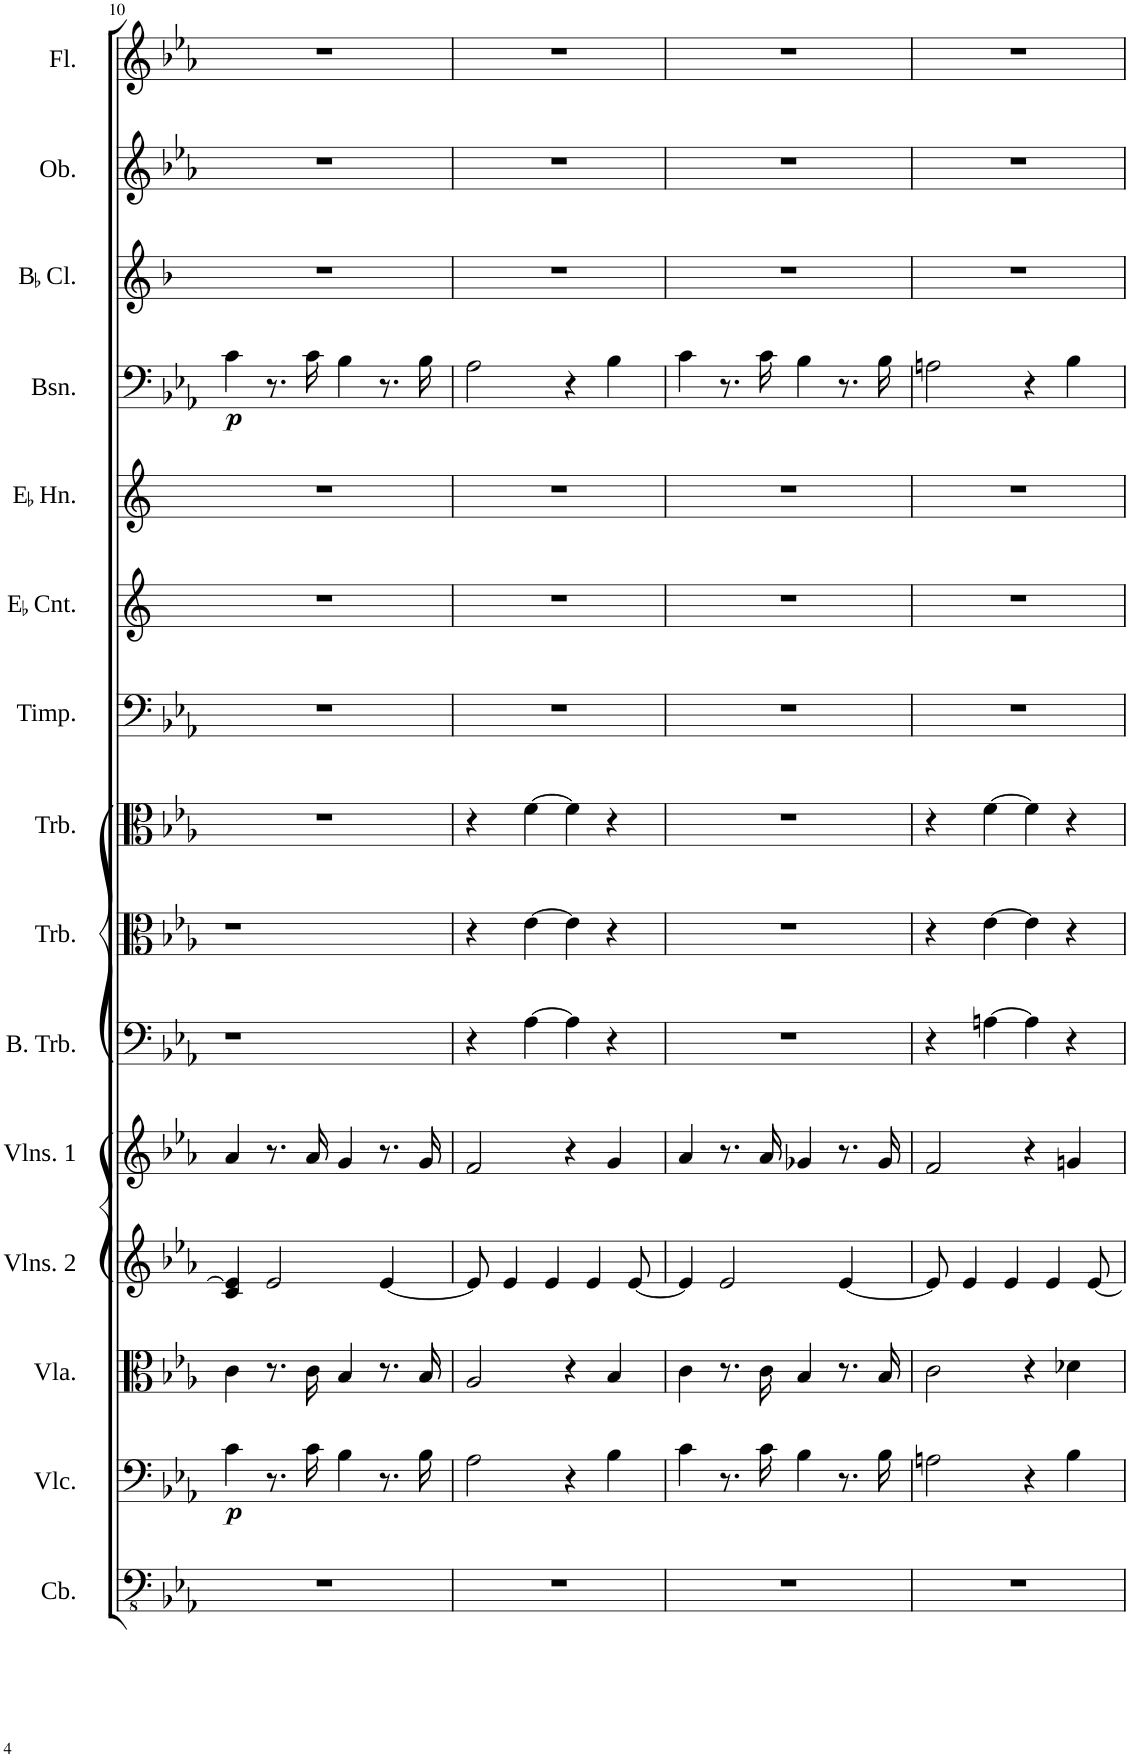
**kern	**kern	**dynam	**kern	**kern	**kern	**kern	**kern	**kern	**kern	**kern	**kern	**kern	**dynam	**kern	**kern	**kern
*part15	*part14	*part14	*part13	*part12	*part11	*part10	*part9	*part8	*part7	*part6	*part5	*part4	*part4	*part3	*part2	*part1
*staff15	*staff14	*staff14	*staff13	*staff12	*staff11	*staff10	*staff9	*staff8	*staff7	*staff6	*staff5	*staff4	*staff4	*staff3	*staff2	*staff1
*I"Double Bass	*I"Violoncello	*	*I"Viola	*I"Violins 2	*I"Violins 1	*I"Bass Trombone	*I"Trombone	*I"Trombone	*I"Timpani	*I"EaccidentalFlat Cornet	*I"EaccidentalFlat Horn	*I"Bassoon	*	*I"BaccidentalFlat Clarinet	*I"Oboe	*I"Flute
*	*I'Vlc.	*	*I'Vla.	*I'Vlns. 2	*I'Vlns. 1	*I'B. Trb.	*I'Trb.	*I'Trb.	*I'Timp.	*I'EaccidentalFlat Cnt.	*I'EaccidentalFlat Hn.	*I'Bsn.	*	*I'BaccidentalFlat Cl.	*I'Ob.	*I'Fl.
!!LO:PB:g=z
*clefFv4	*clefF4	*	*clefC3	*clefG2	*clefG2	*clefF4	*clefC3	*clefC3	*clefF4	*clefG2	*clefG2	*clefF4	*	*clefG2	*clefG2	*clefG2
*Trd7c12	*	*	*	*	*	*	*	*	*	*Trd-2c-3	*Trd5c9	*	*	*Trd1c2	*	*
*k[b-e-a-]	*k[b-e-a-]	*	*k[b-e-a-]	*k[b-e-a-]	*k[b-e-a-]	*k[b-e-a-]	*k[b-e-a-]	*k[b-e-a-]	*k[b-e-a-]	*k[]	*k[]	*k[b-e-a-]	*	*k[b-]	*k[b-e-a-]	*k[b-e-a-]
*M4/4	*M4/4	*	*M4/4	*M4/4	*M4/4	*M4/4	*M4/4	*M4/4	*M4/4	*M4/4	*M4/4	*M4/4	*	*M4/4	*M4/4	*M4/4
*met(c|)	*met(c|)	*	*met(c|)	*met(c|)	*met(c|)	*met(c|)	*met(c|)	*met(c|)	*met(c|)	*met(c|)	*met(c|)	*met(c|)	*	*met(c|)	*met(c|)	*met(c|)
=10	=10	=10	=10	=10	=10	=10	=10	=10	=10	=10	=10	=10	=10	=10	=10	=10
!	!	!LO:DY:b	!	!	!	!	!	!	!	!	!	!	!LO:DY:b	!	!	!
1r	4c\	p	4c\	4c/ 4e-/]	4a-/	1r	1r	1r	1r	1r	1r	4c\	p	1r	1r	1r
.	8.r	.	8.r	2e-/	8.r	.	.	.	.	.	.	8.r	.	.	.	.
.	16c\	.	16c\	.	16a-/	.	.	.	.	.	.	16c\	.	.	.	.
.	4B-\	.	4B-/	.	4g/	.	.	.	.	.	.	4B-\	.	.	.	.
.	8.r	.	8.r	[4e-/	8.r	.	.	.	.	.	.	8.r	.	.	.	.
.	16B-\	.	16B-/	.	16g/	.	.	.	.	.	.	16B-\	.	.	.	.
=11	=11	=11	=11	=11	=11	=11	=11	=11	=11	=11	=11	=11	=11	=11	=11	=11
1r	2A-\	.	2A-/	8e-/]	2f/	4r	4r	4r	1r	1r	1r	2A-\	.	1r	1r	1r
.	.	.	.	4e-/	.	.	.	.	.	.	.	.	.	.	.	.
.	.	.	.	.	.	[4A-\	[4e-\	[4f\	.	.	.	.	.	.	.	.
.	.	.	.	4e-/	.	.	.	.	.	.	.	.	.	.	.	.
.	4r	.	4r	.	4r	4A-\]	4e-\]	4f\]	.	.	.	4r	.	.	.	.
.	.	.	.	4e-/	.	.	.	.	.	.	.	.	.	.	.	.
.	4B-\	.	4B-/	.	4g/	4r	4r	4r	.	.	.	4B-\	.	.	.	.
.	.	.	.	[8e-/	.	.	.	.	.	.	.	.	.	.	.	.
=12	=12	=12	=12	=12	=12	=12	=12	=12	=12	=12	=12	=12	=12	=12	=12	=12
1r	4c\	.	4c\	4e-/]	4a-/	1r	1r	1r	1r	1r	1r	4c\	.	1r	1r	1r
.	8.r	.	8.r	2e-/	8.r	.	.	.	.	.	.	8.r	.	.	.	.
.	16c\	.	16c\	.	16a-/	.	.	.	.	.	.	16c\	.	.	.	.
.	4B-\	.	4B-/	.	4g-X/	.	.	.	.	.	.	4B-\	.	.	.	.
.	8.r	.	8.r	[4e-/	8.r	.	.	.	.	.	.	8.r	.	.	.	.
.	16B-\	.	16B-/	.	16g-/	.	.	.	.	.	.	16B-\	.	.	.	.
=13	=13	=13	=13	=13	=13	=13	=13	=13	=13	=13	=13	=13	=13	=13	=13	=13
1r	2An\	.	2c\	8e-/]	2f/	4r	4r	4r	1r	1r	1r	2An\	.	1r	1r	1r
.	.	.	.	4e-/	.	.	.	.	.	.	.	.	.	.	.	.
.	.	.	.	.	.	[4An\	[4e-\	[4f\	.	.	.	.	.	.	.	.
.	.	.	.	4e-/	.	.	.	.	.	.	.	.	.	.	.	.
.	4r	.	4r	.	4r	4A\]	4e-\]	4f\]	.	.	.	4r	.	.	.	.
.	.	.	.	4e-/	.	.	.	.	.	.	.	.	.	.	.	.
.	4B-\	.	4d-X\	.	4gn/	4r	4r	4r	.	.	.	4B-\	.	.	.	.
.	.	.	.	[8e-/	.	.	.	.	.	.	.	.	.	.	.	.
=	=	=	=	=	=	=	=	=	=	=	=	=	=	=	=	=
*-	*-	*-	*-	*-	*-	*-	*-	*-	*-	*-	*-	*-	*-	*-	*-	*-
